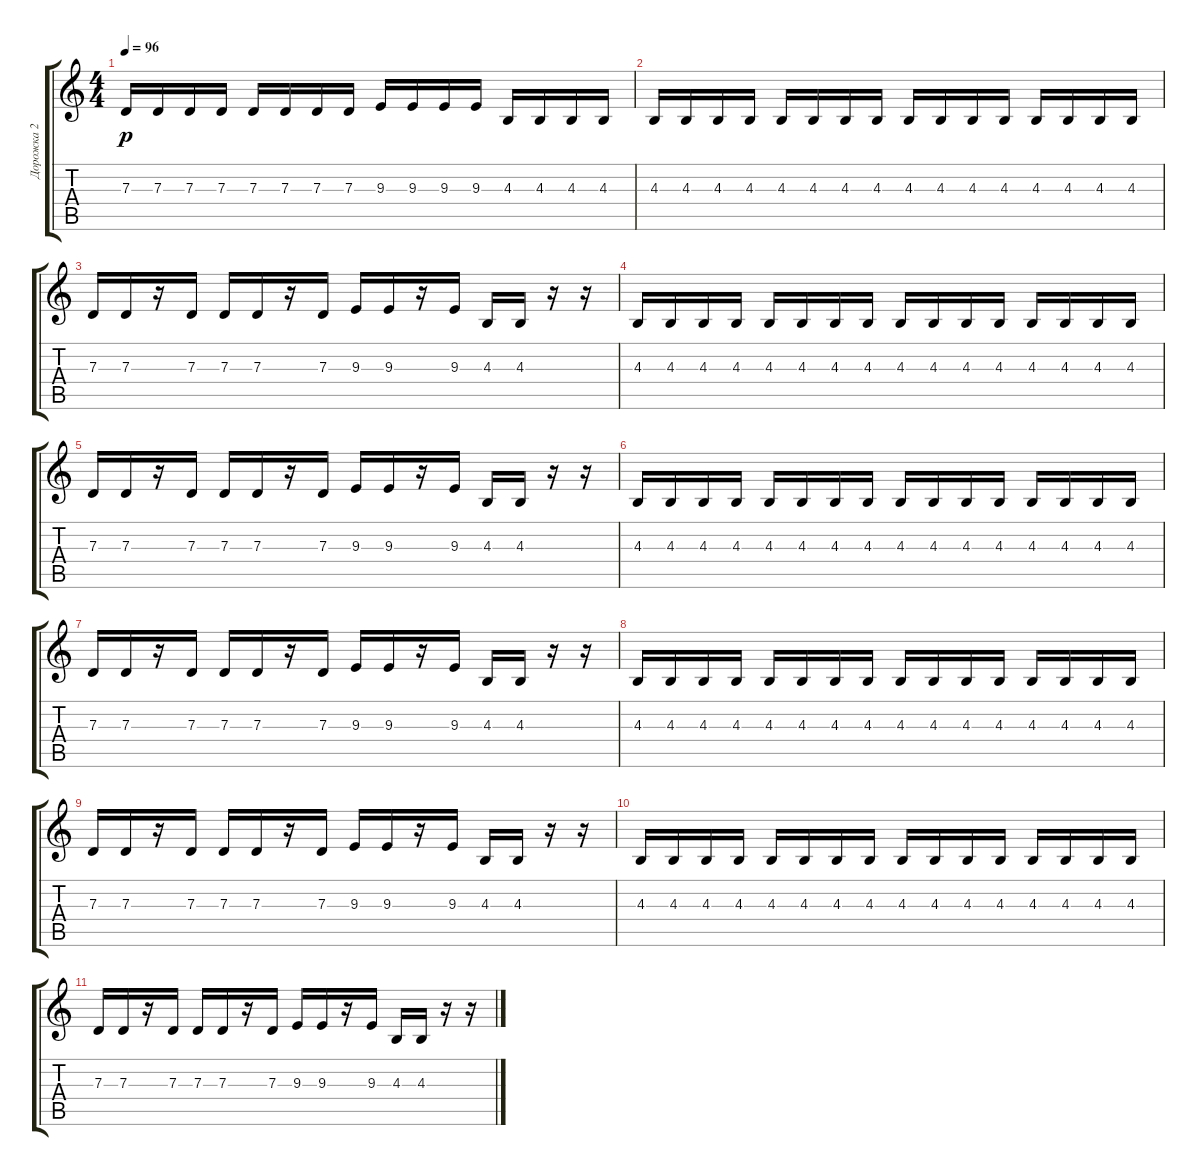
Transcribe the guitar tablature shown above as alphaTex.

\track ("Дорожка 2" "Дорожка 2") {instrument fx6goblins}
\staff {score tabs}
\tuning (E4 B3 G3 D3 A2 E2) {hide}
\ts (4 4)
\tempo 96
\clef g2
\ks c
7.3.16{dy p} 7.3.16 7.3.16 7.3.16 7.3.16 7.3.16 7.3.16 7.3.16 9.3.16 9.3.16 9.3.16 9.3.16 4.3.16 4.3.16 4.3.16 4.3.16 |
4.3.16 4.3.16 4.3.16 4.3.16 4.3.16 4.3.16 4.3.16 4.3.16 4.3.16 4.3.16 4.3.16 4.3.16 4.3.16 4.3.16 4.3.16 4.3.16 |
7.3.16 7.3.16 r.16 7.3.16 7.3.16 7.3.16 r.16 7.3.16 9.3.16 9.3.16 r.16 9.3.16 4.3.16 4.3.16 r.16 r.16 |
4.3.16 4.3.16 4.3.16 4.3.16 4.3.16 4.3.16 4.3.16 4.3.16 4.3.16 4.3.16 4.3.16 4.3.16 4.3.16 4.3.16 4.3.16 4.3.16 |
7.3.16 7.3.16 r.16 7.3.16 7.3.16 7.3.16 r.16 7.3.16 9.3.16 9.3.16 r.16 9.3.16 4.3.16 4.3.16 r.16 r.16 |
4.3.16 4.3.16 4.3.16 4.3.16 4.3.16 4.3.16 4.3.16 4.3.16 4.3.16 4.3.16 4.3.16 4.3.16 4.3.16 4.3.16 4.3.16 4.3.16 |
7.3.16 7.3.16 r.16 7.3.16 7.3.16 7.3.16 r.16 7.3.16 9.3.16 9.3.16 r.16 9.3.16 4.3.16 4.3.16 r.16 r.16 |
4.3.16 4.3.16 4.3.16 4.3.16 4.3.16 4.3.16 4.3.16 4.3.16 4.3.16 4.3.16 4.3.16 4.3.16 4.3.16 4.3.16 4.3.16 4.3.16 |
7.3.16 7.3.16 r.16 7.3.16 7.3.16 7.3.16 r.16 7.3.16 9.3.16 9.3.16 r.16 9.3.16 4.3.16 4.3.16 r.16 r.16 |
4.3.16 4.3.16 4.3.16 4.3.16 4.3.16 4.3.16 4.3.16 4.3.16 4.3.16 4.3.16 4.3.16 4.3.16 4.3.16 4.3.16 4.3.16 4.3.16 |
7.3.16 7.3.16 r.16 7.3.16 7.3.16 7.3.16 r.16 7.3.16 9.3.16 9.3.16 r.16 9.3.16 4.3.16 4.3.16 r.16 r.16
